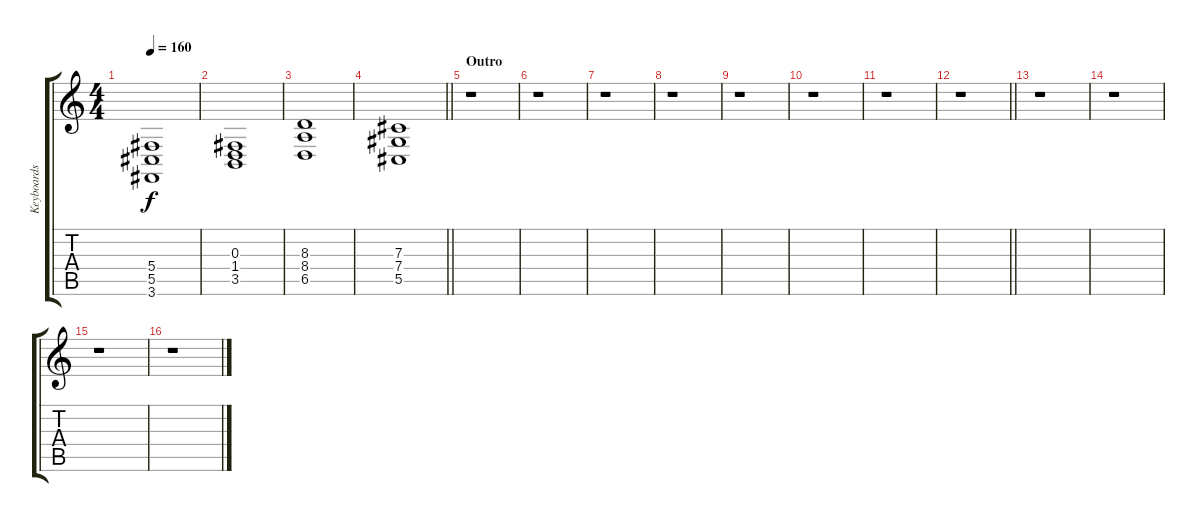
\track ("Keyboards (1)" "Keyboards ") {instrument pad4choir}
\staff {score tabs}
\tuning (Eb4 Bb3 Gb3 Db3 Ab2 Eb2) {hide}
\ts (4 4)
\tempo 160
\clef g2
\ks c
(5.4 5.5 3.6).1{dy f} |
(0.3 1.4 3.5).1 |
(8.3 8.4 6.5).1 |
\barLineRight lightlight
(7.3 7.4 5.5).1 |
\section ("" "Outro")
r.1 |
r.1 |
r.1 |
r.1 |
r.1 |
r.1 |
r.1 |
\barLineRight lightlight
r.1 |
r.1 |
r.1 |
r.1 |
r.1
